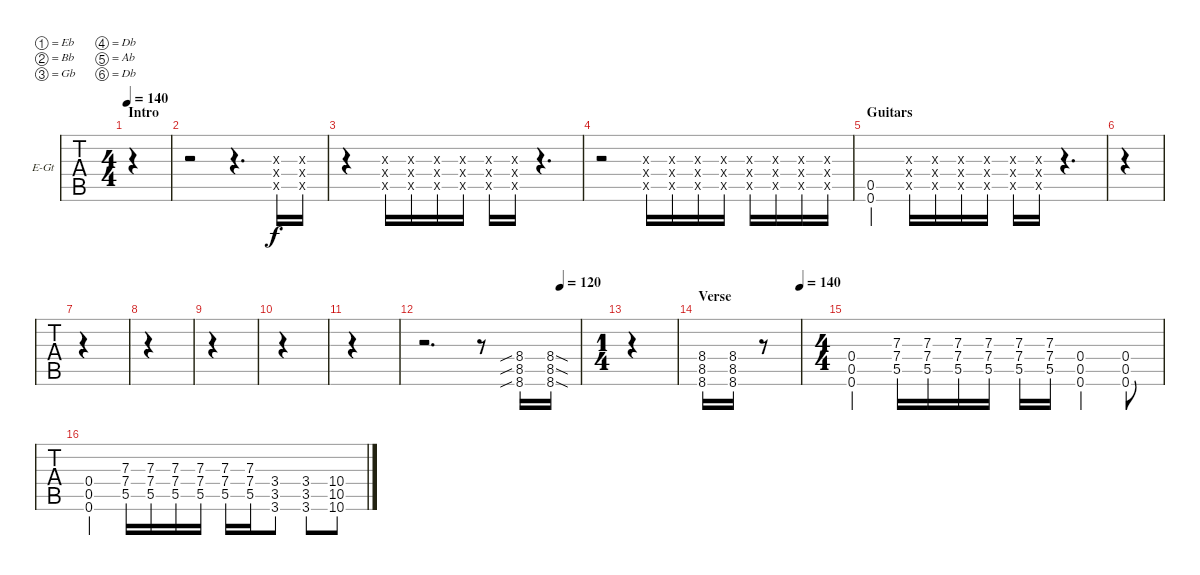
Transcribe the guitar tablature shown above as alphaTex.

\bracketExtendMode groupsimilarinstruments
\firstSystemTrackNameOrientation horizontal
\otherSystemsTrackNameOrientation horizontal
\track ("Electric Guitar 1" "E-Gt") {instrument distortionguitar}
\staff {tabs}
\tuning (Eb4 Bb3 Gb3 Db3 Ab2 Db2)
\ts (4 4)
\section ("" "Intro")
\tempo 140
\clef g2
\ks c
|
r.2 r.4{d} (0.5{x} 0.4{x} 0.3{x}).16 (0.4{x} 0.5{x} 0.3{x}).16 |
r.4 (0.5{x} 0.4{x} 0.3{x}).16 (0.4{x} 0.5{x} 0.3{x}).16 (0.5{x} 0.4{x} 0.3{x}).16 (0.4{x} 0.5{x} 0.3{x}).16 (0.5{x} 0.4{x} 0.3{x}).16 (0.4{x} 0.5{x} 0.3{x}).16 r.4{d} |
r.2 (0.5{x} 0.4{x} 0.3{x}).16 (0.4{x} 0.5{x} 0.3{x}).16 (0.5{x} 0.4{x} 0.3{x}).16 (0.4{x} 0.5{x} 0.3{x}).16 (0.5{x} 0.4{x} 0.3{x}).16 (0.4{x} 0.5{x} 0.3{x}).16 (0.5{x} 0.4{x} 0.3{x}).16 (0.4{x} 0.5{x} 0.3{x}).16 |
\section ("" "Guitars")
(0.6 0.5).4 (0.5{x} 0.4{x} 0.3{x}).16 (0.4{x} 0.5{x} 0.3{x}).16 (0.5{x} 0.4{x} 0.3{x}).16 (0.4{x} 0.5{x} 0.3{x}).16 (0.5{x} 0.4{x} 0.3{x}).16 (0.4{x} 0.5{x} 0.3{x}).16 r.4{d} |
|
|
|
|
|
|
\tempo (120 0.875)
r.2{d} r.8 (8.6{sib} 8.5{sib} 8.4{sib}).16 (8.4{sod} 8.5{sod} 8.6{sod}).16 |
\ts (1 4)
|
\section ("" "Verse")
\tempo (140 1)
(8.6 8.5 8.4).16 (8.5 8.6 8.4).16 r.8 |
\ts (4 4)
(0.6 0.5 0.4).4 (7.3 7.4 5.5).16 (7.3 7.4 5.5).16 (7.3 7.4 5.5).16 (7.3 7.4 5.5).16 (7.3 7.4 5.5).16 (7.3 7.4 5.5).16 (0.6 0.5 0.4).4 (0.4 0.5 0.6).8 |
(0.6 0.5 0.4).4 (7.3 7.4 5.5).16 (7.3 7.4 5.5).16 (7.3 7.4 5.5).16 (7.3 7.4 5.5).16 (7.3 7.4 5.5).16 (7.3 7.4 5.5).16 (3.6 3.5 3.4).8 (3.4 3.5 3.6).8 (10.6 10.5 10.4).8
